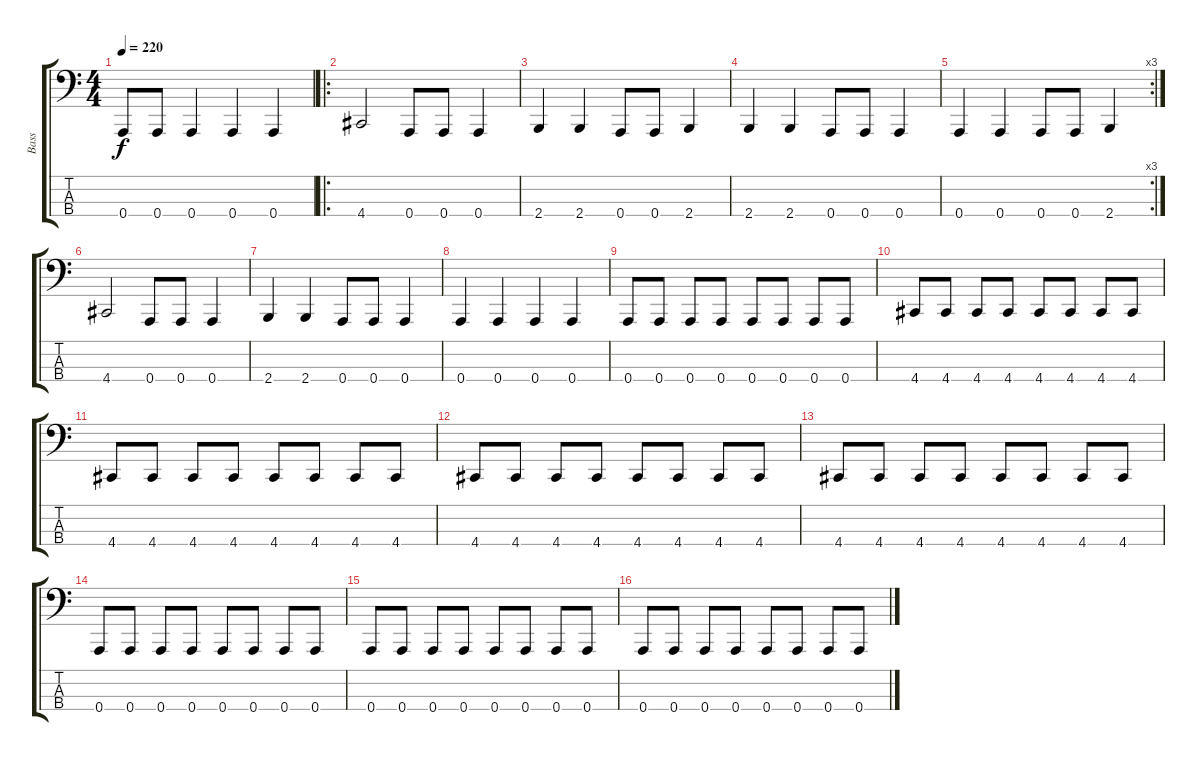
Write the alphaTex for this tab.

\track ("Bass" "Bass") {instrument electricbassfinger}
\staff {score tabs}
\tuning (D2 A1 E1 A0) {hide}
\ts (4 4)
\tempo 220
\clef f4
\ks c
0.4.8{dy f} 0.4.8 0.4.4 0.4.4 0.4.4 |
\ro
4.4.2 0.4.8 0.4.8 0.4.4 |
2.4.4 2.4.4 0.4.8 0.4.8 2.4.4 |
2.4.4 2.4.4 0.4.8 0.4.8 0.4.4 |
\rc 3
0.4.4 0.4.4 0.4.8 0.4.8 2.4.4 |
4.4.2 0.4.8 0.4.8 0.4.4 |
2.4.4 2.4.4 0.4.8 0.4.8 0.4.4 |
0.4.4 0.4.4 0.4.4 0.4.4 |
0.4.8 0.4.8 0.4.8 0.4.8 0.4.8 0.4.8 0.4.8 0.4.8 |
4.4.8 4.4.8 4.4.8 4.4.8 4.4.8 4.4.8 4.4.8 4.4.8 |
4.4.8 4.4.8 4.4.8 4.4.8 4.4.8 4.4.8 4.4.8 4.4.8 |
4.4.8 4.4.8 4.4.8 4.4.8 4.4.8 4.4.8 4.4.8 4.4.8 |
4.4.8 4.4.8 4.4.8 4.4.8 4.4.8 4.4.8 4.4.8 4.4.8 |
0.4.8 0.4.8 0.4.8 0.4.8 0.4.8 0.4.8 0.4.8 0.4.8 |
0.4.8 0.4.8 0.4.8 0.4.8 0.4.8 0.4.8 0.4.8 0.4.8 |
0.4.8 0.4.8 0.4.8 0.4.8 0.4.8 0.4.8 0.4.8 0.4.8
